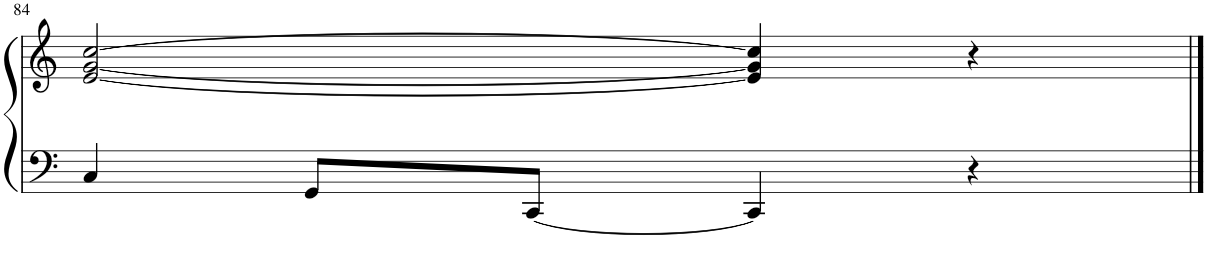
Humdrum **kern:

**kern	**kern
*part1	*part1
*staff2	*staff1
*I"Piano	*
*I'Pno.	*
!!LO:PB:g=z
*clefF4	*clefG2
*k[]	*k[]
*M2/2	*M2/2
*met(c|)	*met(c|)
=84	=84
4C/	[2e/ [2g/ [2cc/
8GG/L	.
[8CC/J	.
4CC/]	4e/] 4g/] 4cc/]
4r	4r
==	==
*-	*-
